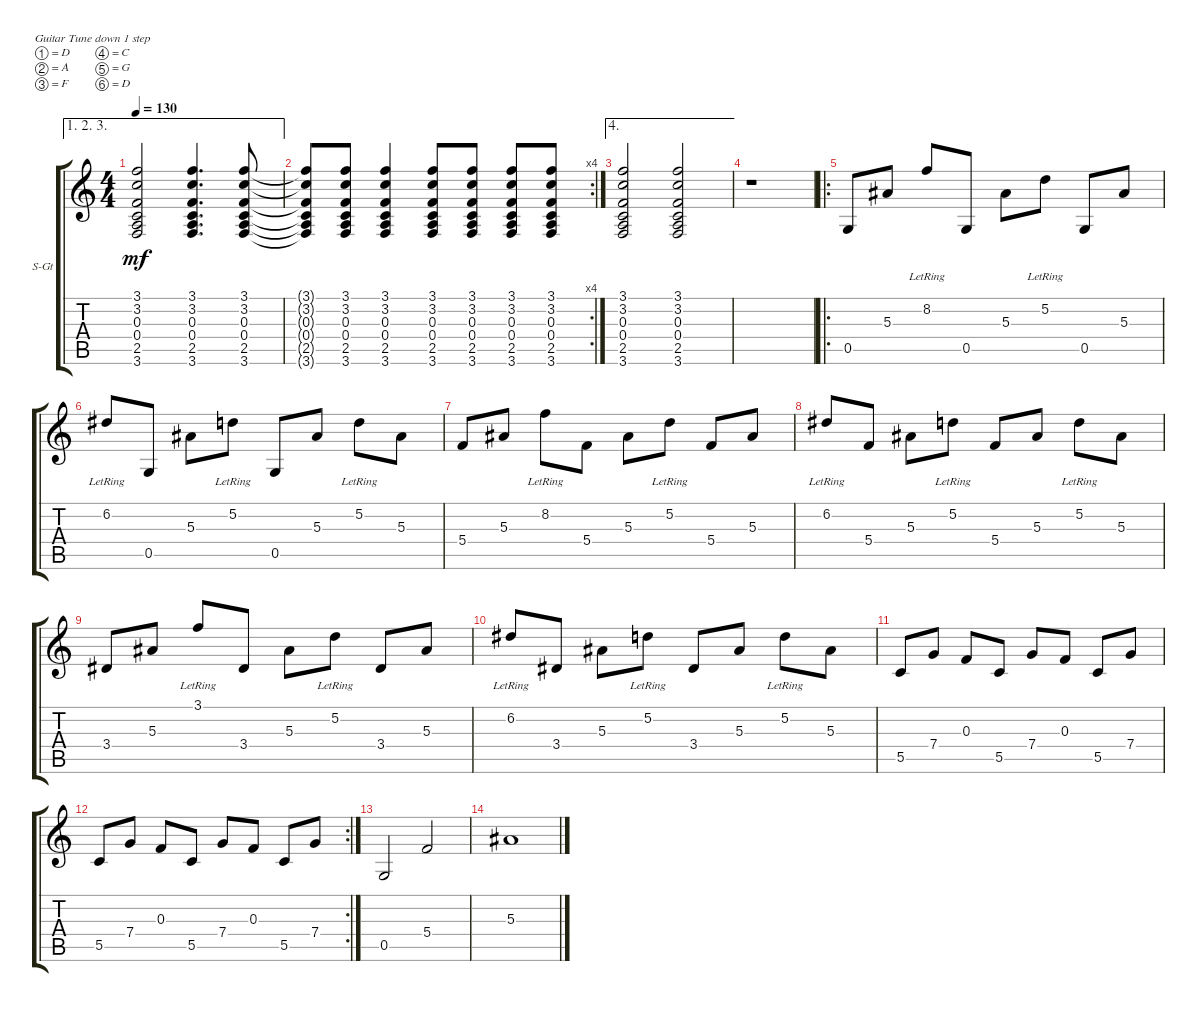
\defaultSystemsLayout 4
\bracketExtendMode groupsimilarinstruments
\firstSystemTrackNameOrientation horizontal
\otherSystemsTrackNameOrientation horizontal
\track ("Steel Guitar" "S-Gt") {instrument acousticguitarsteel}
\staff {score tabs}
\tuning (D4 A3 F3 C3 G2 D2)
\ae (1 2 3)
\ts (4 4)
\tempo 130
\clef g2
\ks c
(0.4 0.3 3.2 3.1 3.6 2.5).2{dy mf} (0.4 0.3 3.2 3.1 3.6 2.5).4{d} (0.4 0.3 3.2 3.1 2.5 3.6).8 |
\rc 4
(0.4{t} 0.3{t} 3.2{t} 3.1{t} 3.6{t} 2.5{t}).8 (0.4 0.3 3.2 3.1 3.6 2.5).8 (0.4 0.3 3.2 3.1 2.5 3.6).4 (0.4 0.3 3.2 3.1 3.6 2.5).8 (0.4 0.3 3.2 3.1 3.6 2.5).8 (0.4 0.3 3.2 3.1 3.6 2.5).8 (0.4 0.3 3.2 3.1 3.6 2.5).8 |
\ae 4
(0.4 0.3 3.2 3.1 3.6 2.5).2 (0.4 0.3 3.2 3.1 3.6 2.5).2 |
r.1 |
\ro
0.5.8 5.3.8 8.2{lr}.8 0.5.8 5.3.8 5.2{lr}.8 0.5.8 5.3.8 |
6.2{lr}.8 0.5.8 5.3.8 5.2{lr}.8 0.5.8 5.3.8 5.2{lr}.8 5.3.8 |
5.4.8 5.3.8 8.2{lr}.8 5.4.8 5.3.8 5.2{lr}.8 5.4.8 5.3.8 |
6.2{lr}.8 5.4.8 5.3.8 5.2{lr}.8 5.4.8 5.3.8 5.2{lr}.8 5.3.8 |
3.4.8 5.3.8 3.1{lr}.8 3.4.8 5.3.8 5.2{lr}.8 3.4.8 5.3.8 |
6.2{lr}.8 3.4.8 5.3.8 5.2{lr}.8 3.4.8 5.3.8 5.2{lr}.8 5.3.8 |
5.5.8 7.4.8 0.3.8 5.5.8 7.4.8 0.3.8 5.5.8 7.4.8 |
\rc 2
5.5.8 7.4.8 0.3.8 5.5.8 7.4.8 0.3.8 5.5.8 7.4.8 |
0.5.2 5.4.2 |
5.3.1
